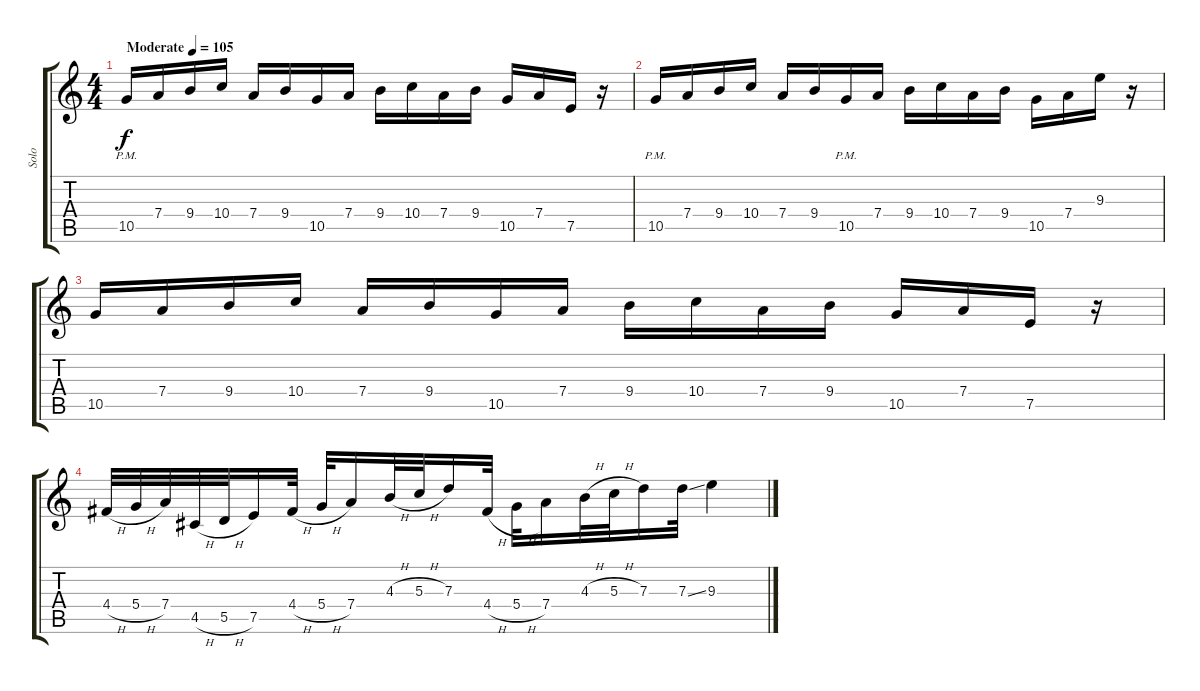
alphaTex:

\track ("Solo" "Solo") {instrument distortionguitar}
\staff {score tabs}
\tuning (E4 B3 G3 D3 A2 E2) {hide}
\ts (4 4)
\tempo (105 "Moderate")
\clef g2
\ks c
10.5{pm}.16{dy f instrument distortionguitar} 7.4.16 9.4.16 10.4.16 7.4.16 9.4.16 10.5.16 7.4.16 9.4.16 10.4.16 7.4.16 9.4.16 10.5.16 7.4.16 7.5.16 r.16 |
10.5{pm}.16 7.4.16 9.4.16 10.4.16 7.4.16 9.4.16 10.5{pm}.16 7.4.16 9.4.16 10.4.16 7.4.16 9.4.16 10.5.16 7.4.16 9.3.16 r.16 |
10.5.16 7.4.16 9.4.16 10.4.16 7.4.16 9.4.16 10.5.16 7.4.16 9.4.16 10.4.16 7.4.16 9.4.16 10.5.16 7.4.16 7.5.16 r.16 |
4.4{h}.32 5.4{h}.32 7.4.32 4.5{h}.32 5.5{h}.32 7.5.16 4.4{h}.32 5.4{h}.32 7.4.16 4.3{h}.32 5.3{h}.32 7.3.16 4.4{h}.32 5.4{h}.32 7.4.16 4.3{h}.32 5.3{h}.32 7.3.16 7.3{ss}.32 9.3.4
